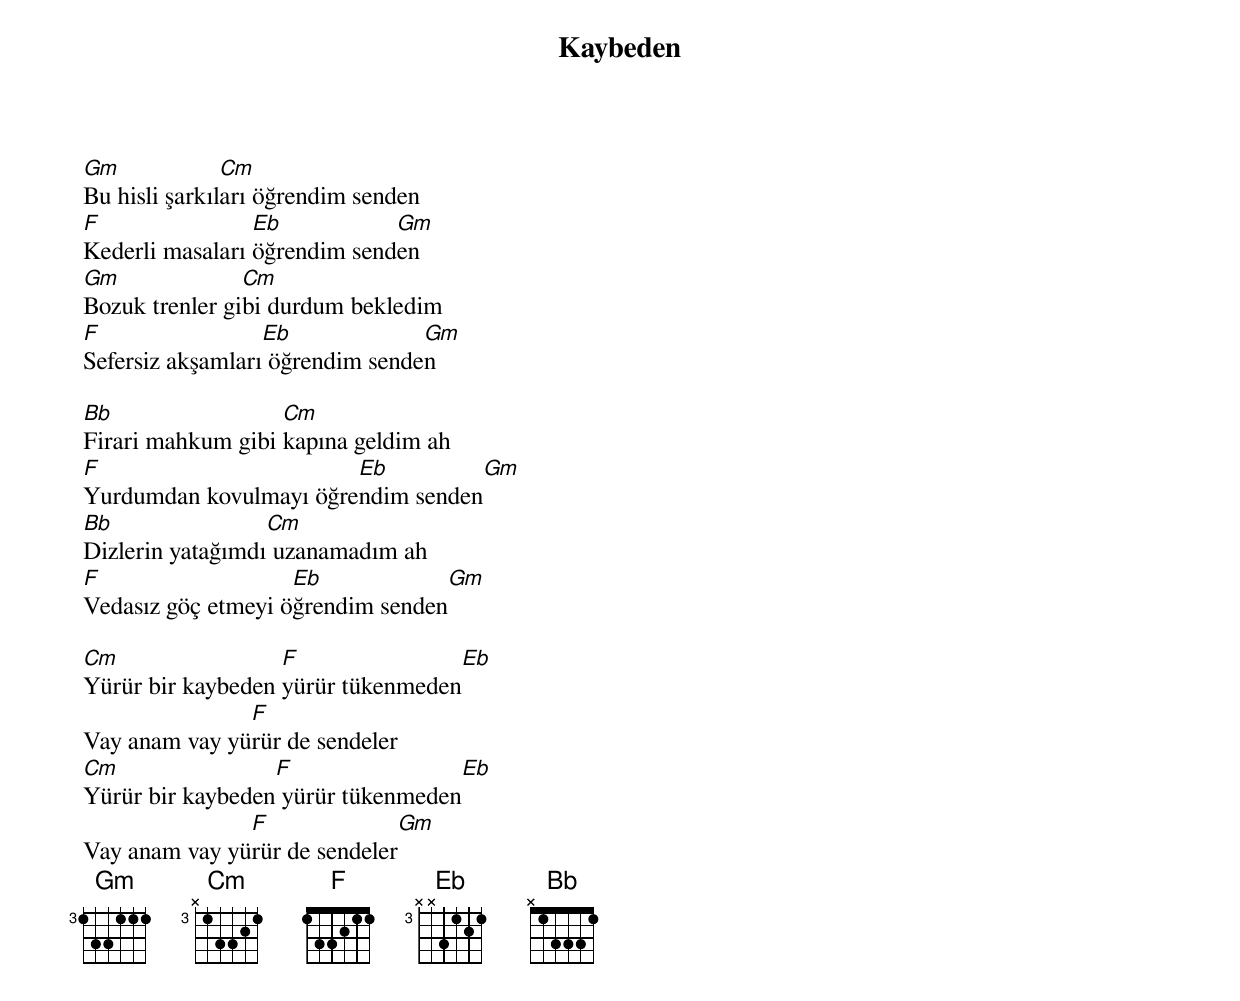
{title: Kaybeden}
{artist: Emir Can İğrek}

Gm             Cm
Bu hisli şarkıları öğrendim senden
F                Eb           Gm
Kederli masaları öğrendim senden
Gm              Cm
Bozuk trenler gibi durdum bekledim
F                 Eb             Gm
Sefersiz akşamları öğrendim senden

Bb                 Cm
Firari mahkum gibi kapına geldim ah
F                       Eb             Gm
Yurdumdan kovulmayı öğrendim senden
Bb                Cm
Dizlerin yatağımdı uzanamadım ah
F                   Eb            Gm
Vedasız göç etmeyi öğrendim senden

Cm                 F                Eb
Yürür bir kaybeden yürür tükenmeden
               F
Vay anam vay yürür de sendeler
Cm                F                Eb
Yürür bir kaybeden yürür tükenmeden
               F                Gm
Vay anam vay yürür de sendeler
